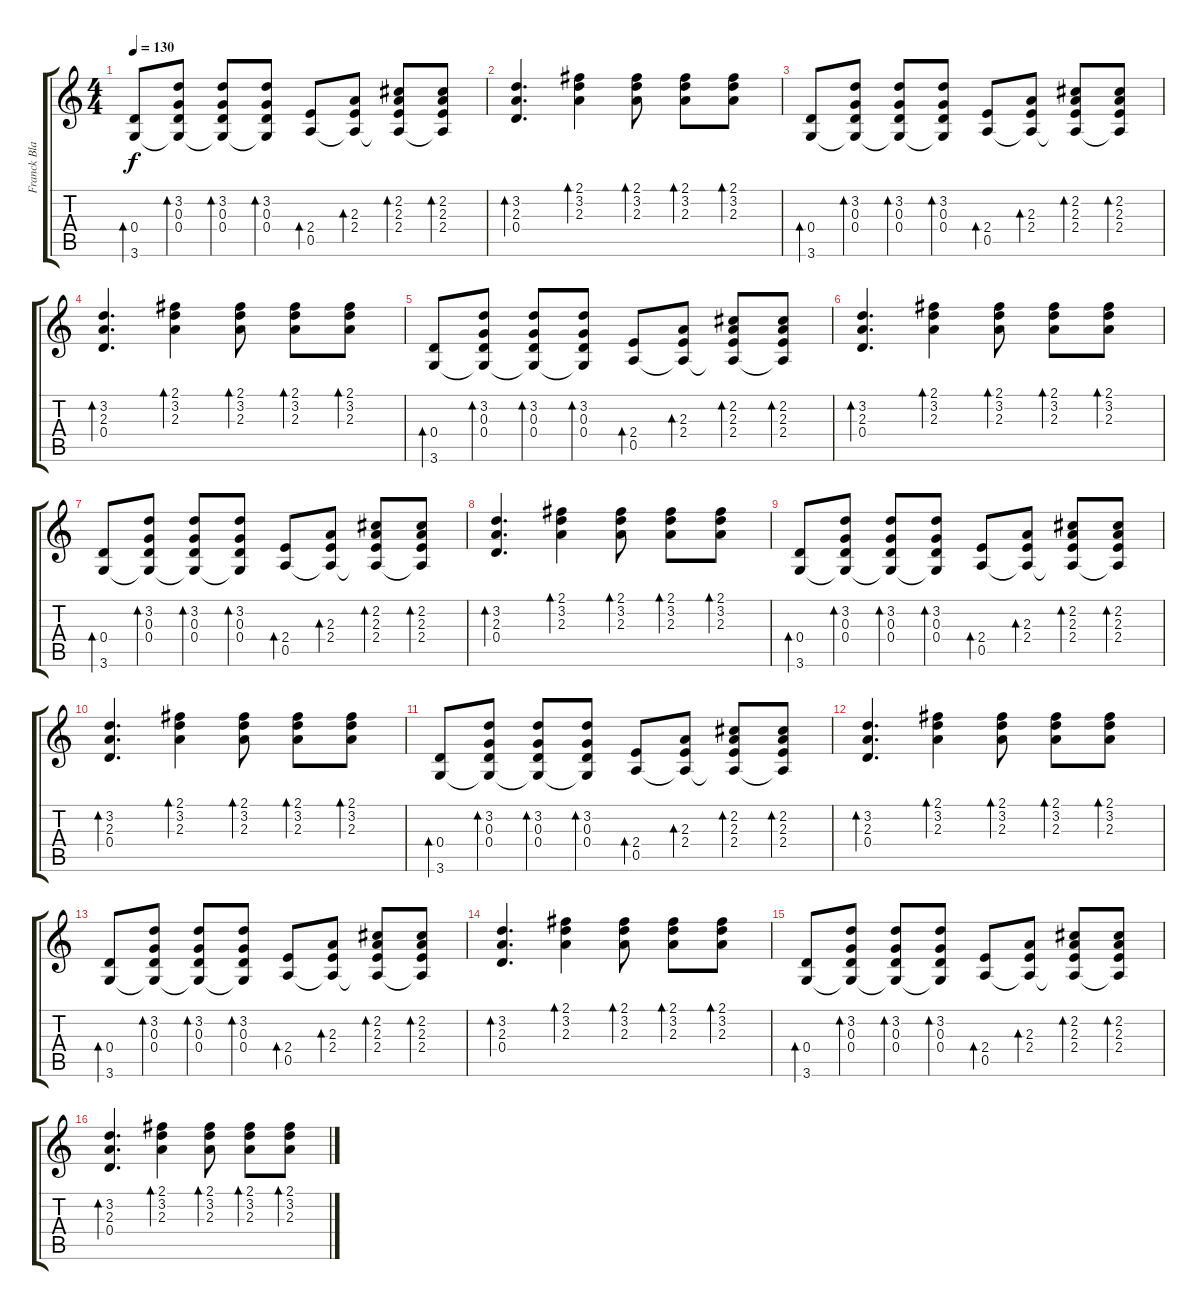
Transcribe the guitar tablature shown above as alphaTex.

\track ("Franck Black - Guitar 1" "Franck Bla") {instrument acousticguitarsteel}
\staff {score tabs}
\tuning (E4 B3 G3 D3 A2 E2) {hide}
\ts (4 4)
\tempo 130
\clef g2
\ks c
(0.4 3.6).8{bd 60 dy f} (3.2 0.3 0.4 3.6{t}).8{bd 60} (3.2 0.3 0.4 3.6{t}).8{bd 60} (3.2 0.3 0.4 3.6{t}).8{bd 60} (2.4 0.5).8{bd 60} (2.3 2.4 0.5{t}).8{bd 60} (2.2 2.3 2.4 0.5{t}).8{bd 60} (2.2 2.3 2.4 0.5{t}).8{bd 60} |
(3.2 2.3 0.4).4{d bd 60} (2.1 3.2 2.3).4{bd 60} (2.1 3.2 2.3).8{bd 60} (2.1 3.2 2.3).8{bd 60} (2.1 3.2 2.3).8{bd 60} |
(0.4 3.6).8{bd 60} (3.2 0.3 0.4 3.6{t}).8{bd 60} (3.2 0.3 0.4 3.6{t}).8{bd 60} (3.2 0.3 0.4 3.6{t}).8{bd 60} (2.4 0.5).8{bd 60} (2.3 2.4 0.5{t}).8{bd 60} (2.2 2.3 2.4 0.5{t}).8{bd 60} (2.2 2.3 2.4 0.5{t}).8{bd 60} |
(3.2 2.3 0.4).4{d bd 60} (2.1 3.2 2.3).4{bd 60} (2.1 3.2 2.3).8{bd 60} (2.1 3.2 2.3).8{bd 60} (2.1 3.2 2.3).8{bd 60} |
(0.4 3.6).8{bd 60} (3.2 0.3 0.4 3.6{t}).8{bd 60} (3.2 0.3 0.4 3.6{t}).8{bd 60} (3.2 0.3 0.4 3.6{t}).8{bd 60} (2.4 0.5).8{bd 60} (2.3 2.4 0.5{t}).8{bd 60} (2.2 2.3 2.4 0.5{t}).8{bd 60} (2.2 2.3 2.4 0.5{t}).8{bd 60} |
(3.2 2.3 0.4).4{d bd 60} (2.1 3.2 2.3).4{bd 60} (2.1 3.2 2.3).8{bd 60} (2.1 3.2 2.3).8{bd 60} (2.1 3.2 2.3).8{bd 60} |
(0.4 3.6).8{bd 60} (3.2 0.3 0.4 3.6{t}).8{bd 60} (3.2 0.3 0.4 3.6{t}).8{bd 60} (3.2 0.3 0.4 3.6{t}).8{bd 60} (2.4 0.5).8{bd 60} (2.3 2.4 0.5{t}).8{bd 60} (2.2 2.3 2.4 0.5{t}).8{bd 60} (2.2 2.3 2.4 0.5{t}).8{bd 60} |
(3.2 2.3 0.4).4{d bd 60} (2.1 3.2 2.3).4{bd 60} (2.1 3.2 2.3).8{bd 60} (2.1 3.2 2.3).8{bd 60} (2.1 3.2 2.3).8{bd 60} |
(0.4 3.6).8{bd 60} (3.2 0.3 0.4 3.6{t}).8{bd 60} (3.2 0.3 0.4 3.6{t}).8{bd 60} (3.2 0.3 0.4 3.6{t}).8{bd 60} (2.4 0.5).8{bd 60} (2.3 2.4 0.5{t}).8{bd 60} (2.2 2.3 2.4 0.5{t}).8{bd 60} (2.2 2.3 2.4 0.5{t}).8{bd 60} |
(3.2 2.3 0.4).4{d bd 60} (2.1 3.2 2.3).4{bd 60} (2.1 3.2 2.3).8{bd 60} (2.1 3.2 2.3).8{bd 60} (2.1 3.2 2.3).8{bd 60} |
(0.4 3.6).8{bd 60} (3.2 0.3 0.4 3.6{t}).8{bd 60} (3.2 0.3 0.4 3.6{t}).8{bd 60} (3.2 0.3 0.4 3.6{t}).8{bd 60} (2.4 0.5).8{bd 60} (2.3 2.4 0.5{t}).8{bd 60} (2.2 2.3 2.4 0.5{t}).8{bd 60} (2.2 2.3 2.4 0.5{t}).8{bd 60} |
(3.2 2.3 0.4).4{d bd 60} (2.1 3.2 2.3).4{bd 60} (2.1 3.2 2.3).8{bd 60} (2.1 3.2 2.3).8{bd 60} (2.1 3.2 2.3).8{bd 60} |
(0.4 3.6).8{bd 60} (3.2 0.3 0.4 3.6{t}).8{bd 60} (3.2 0.3 0.4 3.6{t}).8{bd 60} (3.2 0.3 0.4 3.6{t}).8{bd 60} (2.4 0.5).8{bd 60} (2.3 2.4 0.5{t}).8{bd 60} (2.2 2.3 2.4 0.5{t}).8{bd 60} (2.2 2.3 2.4 0.5{t}).8{bd 60} |
(3.2 2.3 0.4).4{d bd 60} (2.1 3.2 2.3).4{bd 60} (2.1 3.2 2.3).8{bd 60} (2.1 3.2 2.3).8{bd 60} (2.1 3.2 2.3).8{bd 60} |
(0.4 3.6).8{bd 60} (3.2 0.3 0.4 3.6{t}).8{bd 60} (3.2 0.3 0.4 3.6{t}).8{bd 60} (3.2 0.3 0.4 3.6{t}).8{bd 60} (2.4 0.5).8{bd 60} (2.3 2.4 0.5{t}).8{bd 60} (2.2 2.3 2.4 0.5{t}).8{bd 60} (2.2 2.3 2.4 0.5{t}).8{bd 60} |
(3.2 2.3 0.4).4{d bd 60} (2.1 3.2 2.3).4{bd 60} (2.1 3.2 2.3).8{bd 60} (2.1 3.2 2.3).8{bd 60} (2.1 3.2 2.3).8{bd 60}
